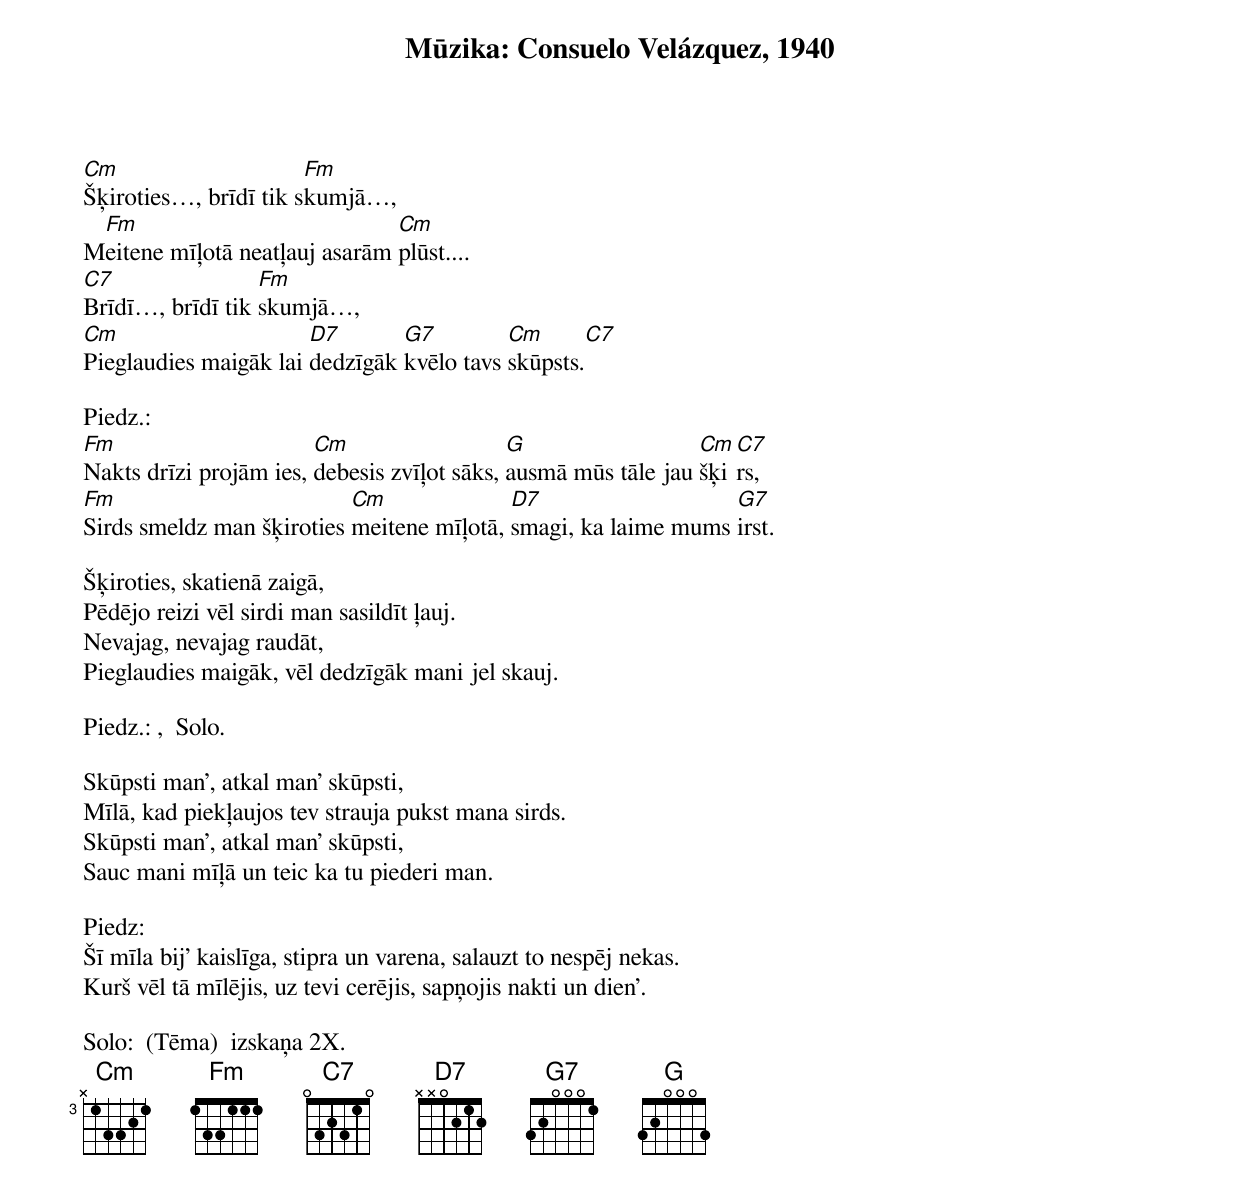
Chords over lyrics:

Mūzika: Consuelo Velázquez, 1940

Cm                     Fm
Šķiroties…, brīdī tik skumjā…,
 Fm                            Cm
Meitene mīļotā neatļauj asarām plūst....
C7                Fm
Brīdī…, brīdī tik skumjā…,
Cm                     D7       G7         Cm       C7
Pieglaudies maigāk lai dedzīgāk kvēlo tavs skūpsts.

Piedz.:
Fm                      Cm                   G                  Cm C7
Nakts drīzi projām ies, debesis zvīļot sāks, ausmā mūs tāle jau šķirs,
Fm                         Cm              D7                   G7
Sirds smeldz man šķiroties meitene mīļotā, smagi, ka laime mums irst.

Šķiroties, skatienā zaigā,
Pēdējo reizi vēl sirdi man sasildīt ļauj.
Nevajag, nevajag raudāt,
Pieglaudies maigāk, vēl dedzīgāk mani jel skauj.

Piedz.: ,  Solo.

Skūpsti man', atkal man' skūpsti,
Mīlā, kad piekļaujos tev strauja pukst mana sirds.
Skūpsti man', atkal man' skūpsti,
Sauc mani mīļā un teic ka tu piederi man.

Piedz:
Šī mīla bij' kaislīga, stipra un varena, salauzt to nespēj nekas.
Kurš vēl tā mīlējis, uz tevi cerējis, sapņojis nakti un dien'.

Solo:  (Tēma)  izskaņa 2X.
